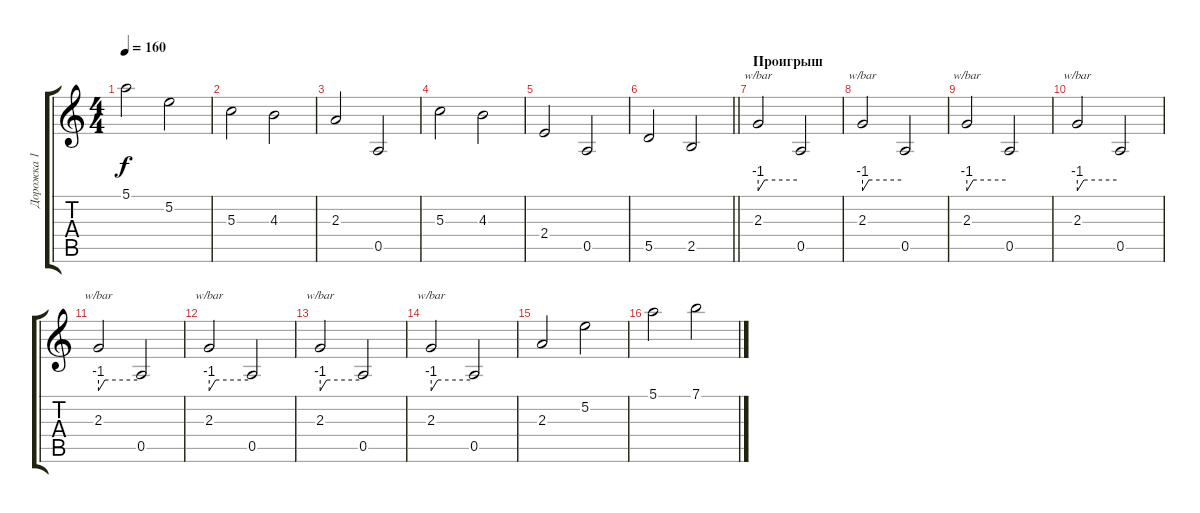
\track ("Дорожка 1" "Дорожка 1") {instrument distortionguitar}
\staff {score tabs}
\tuning (E4 B3 G3 D3 A2 E2) {hide}
\ts (4 4)
\tempo 160
\clef g2
\ks c
5.1.2{dy f} 5.2.2 |
5.3.2 4.3.2 |
2.3.2 0.5.2 |
5.3.2 4.3.2 |
2.4.2 0.5.2 |
\barLineRight lightlight
5.5.2 2.5.2 |
\section ("" "Проигрыш")
2.3.2{tbe (custom default 0 -4 10 0 60 0)} 0.5.2 |
2.3.2{tbe (custom default 0 -4 10 0 60 0)} 0.5.2 |
2.3.2{tbe (custom default 0 -4 10 0 60 0)} 0.5.2 |
2.3.2{tbe (custom default 0 -4 10 0 60 0)} 0.5.2 |
2.3.2{tbe (custom default 0 -4 10 0 60 0)} 0.5.2 |
2.3.2{tbe (custom default 0 -4 10 0 60 0)} 0.5.2 |
2.3.2{tbe (custom default 0 -4 10 0 60 0)} 0.5.2 |
2.3.2{tbe (custom default 0 -4 10 0 60 0)} 0.5.2 |
2.3.2 5.2.2 |
5.1.2 7.1.2
